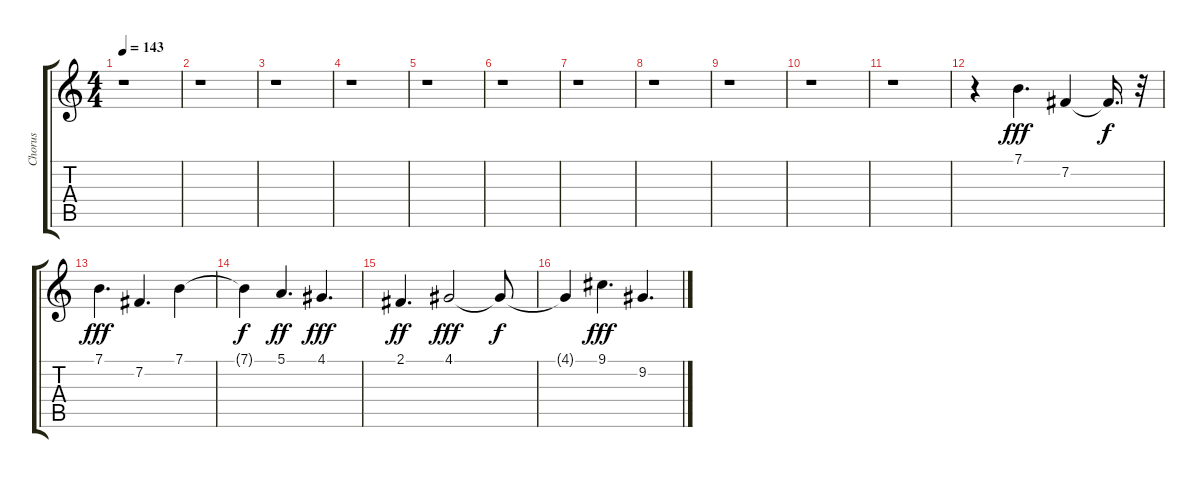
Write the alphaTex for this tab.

\track ("Chorus" "Chorus") {instrument synthvoice}
\staff {score tabs}
\tuning (E4 B3 G3 D3 A2 E2) {hide}
\ts (4 4)
\tempo 143
\clef g2
\ks c
r.1{dy f} |
r.1 |
r.1 |
r.1 |
r.1 |
r.1 |
r.1 |
r.1 |
r.1 |
r.1 |
r.1 |
r.4 7.1.4{d dy fff} 7.2.4 7.2{t}.16{d dy f} r.32 |
7.1.4{d dy fff} 7.2.4{d} 7.1.4 |
7.1{t}.4{dy f} 5.1.4{d dy ff} 4.1.4{d dy fff} |
2.1.4{d dy ff} 4.1.2{dy fff} 4.1{t}.8{dy f} |
4.1{t}.4 9.1.4{d dy fff} 9.2.4{d}
